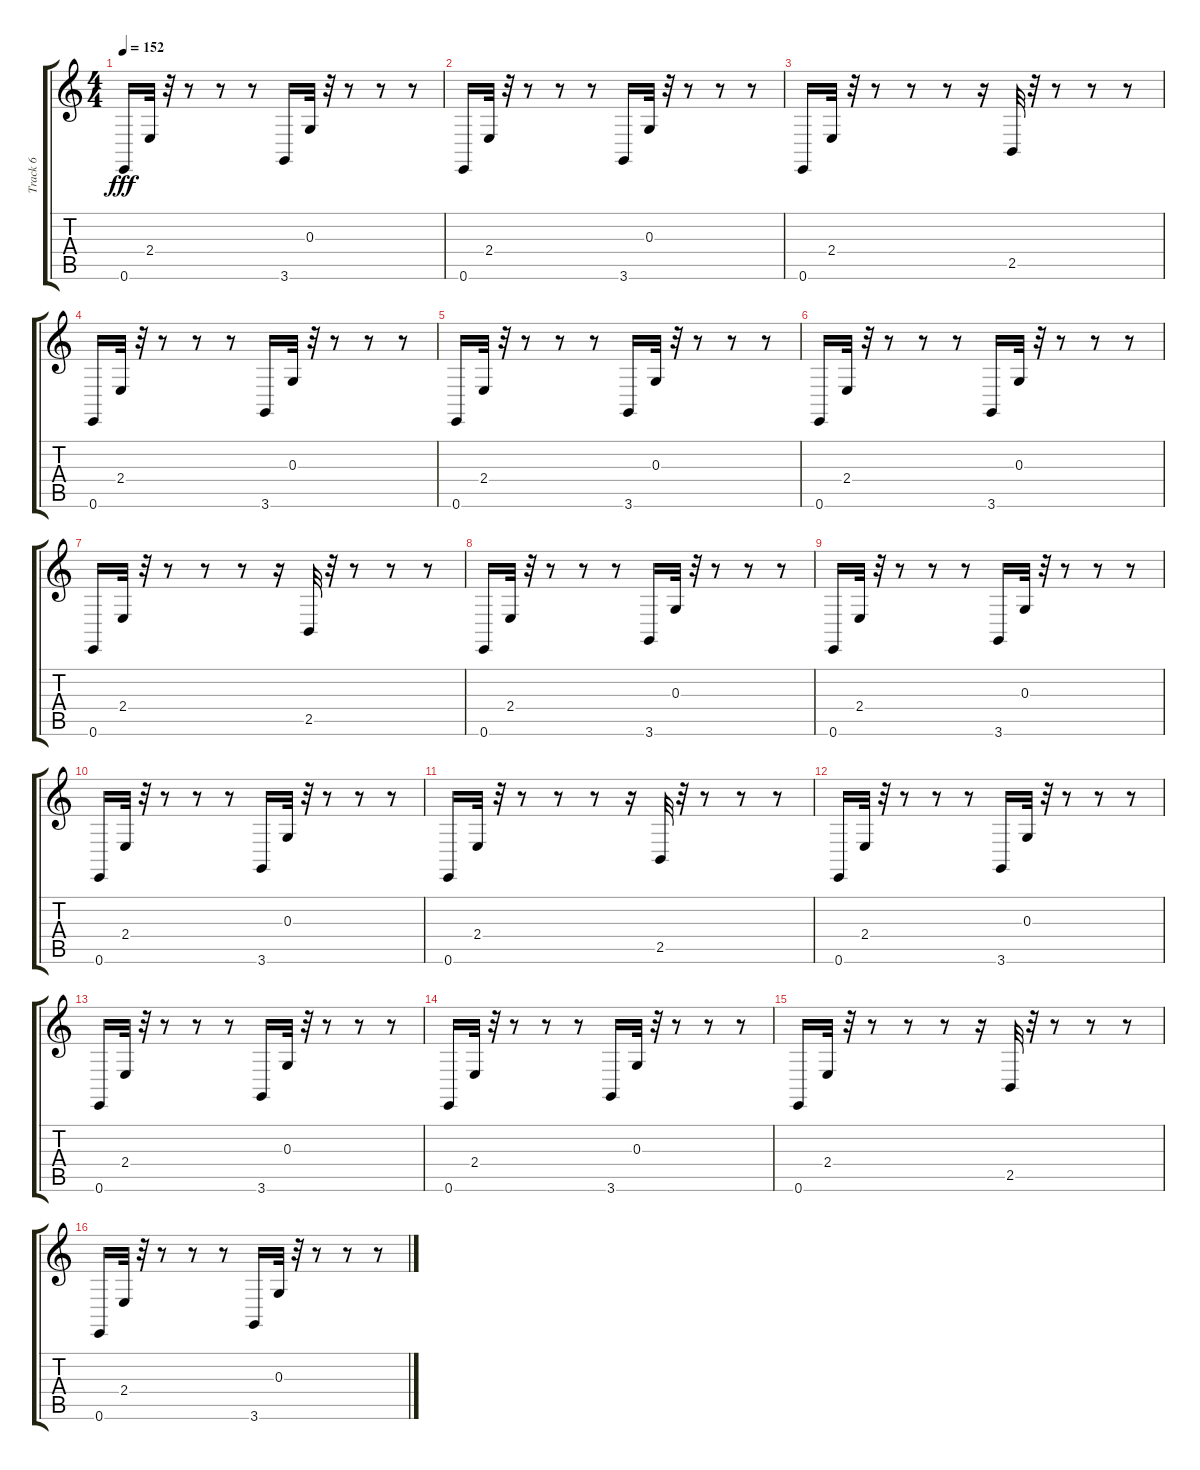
\track ("Track 6" "Track 6") {instrument electricgrandpiano}
\staff {score tabs}
\tuning (E4 B3 G3 D3 A2 E2) {hide}
\ts (4 4)
\tempo 152
\clef g2
\ks c
0.6.16{dy fff} 2.4.32 r.32 r.8 r.8 r.8 3.6.16 0.3.32 r.32 r.8 r.8 r.8 |
0.6.16 2.4.32 r.32 r.8 r.8 r.8 3.6.16 0.3.32 r.32 r.8 r.8 r.8 |
0.6.16 2.4.32 r.32 r.8 r.8 r.8 r.16 2.5.32 r.32 r.8 r.8 r.8 |
0.6.16 2.4.32 r.32 r.8 r.8 r.8 3.6.16 0.3.32 r.32 r.8 r.8 r.8 |
0.6.16 2.4.32 r.32 r.8 r.8 r.8 3.6.16 0.3.32 r.32 r.8 r.8 r.8 |
0.6.16 2.4.32 r.32 r.8 r.8 r.8 3.6.16 0.3.32 r.32 r.8 r.8 r.8 |
0.6.16 2.4.32 r.32 r.8 r.8 r.8 r.16 2.5.32 r.32 r.8 r.8 r.8 |
0.6.16 2.4.32 r.32 r.8 r.8 r.8 3.6.16 0.3.32 r.32 r.8 r.8 r.8 |
0.6.16 2.4.32 r.32 r.8 r.8 r.8 3.6.16 0.3.32 r.32 r.8 r.8 r.8 |
0.6.16 2.4.32 r.32 r.8 r.8 r.8 3.6.16 0.3.32 r.32 r.8 r.8 r.8 |
0.6.16 2.4.32 r.32 r.8 r.8 r.8 r.16 2.5.32 r.32 r.8 r.8 r.8 |
0.6.16 2.4.32 r.32 r.8 r.8 r.8 3.6.16 0.3.32 r.32 r.8 r.8 r.8 |
0.6.16 2.4.32 r.32 r.8 r.8 r.8 3.6.16 0.3.32 r.32 r.8 r.8 r.8 |
0.6.16 2.4.32 r.32 r.8 r.8 r.8 3.6.16 0.3.32 r.32 r.8 r.8 r.8 |
0.6.16 2.4.32 r.32 r.8 r.8 r.8 r.16 2.5.32 r.32 r.8 r.8 r.8 |
0.6.16 2.4.32 r.32 r.8 r.8 r.8 3.6.16 0.3.32 r.32 r.8 r.8 r.8
